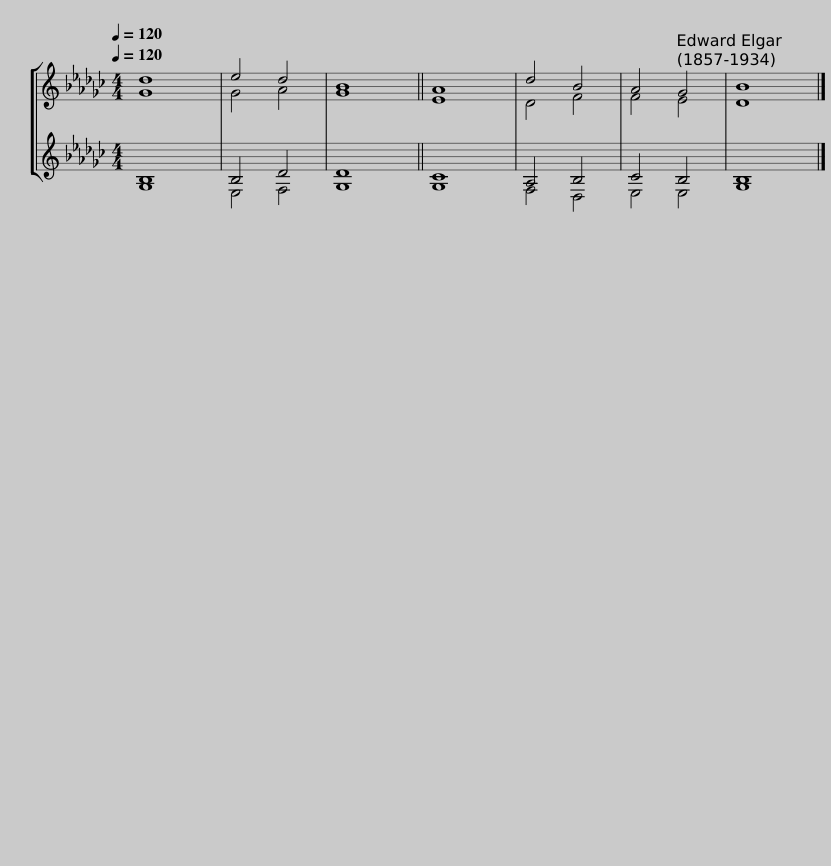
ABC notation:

X:1
%%score [ ( 1 2 ) ( 3 4 ) ]
L:1/8
Q:1/4=120
M:4/4
I:linebreak $
K:Gb
V:1 treble
V:2 treble
V:3 treble
V:4 treble
V:1
 d8 | e4 d4 | B8 || A8 | d4 B4 | %5
 A4 G4 | B8 |] %7
V:2
 G8 | G4 A4 | G8 || E8 | D4 F4 | %5
 F4 E4 | D8 |] %7
V:3
 B,8 | B,4 D4 | D8 || C8 | A,4 B,4 | %5
 C4 B,4 | B,8 |] %7
V:4
 G,8 | E,4 F,4 | G,8 || G,8 | F,4 D,4 | %5
 E,4 E,4 | G,8 |] %7
